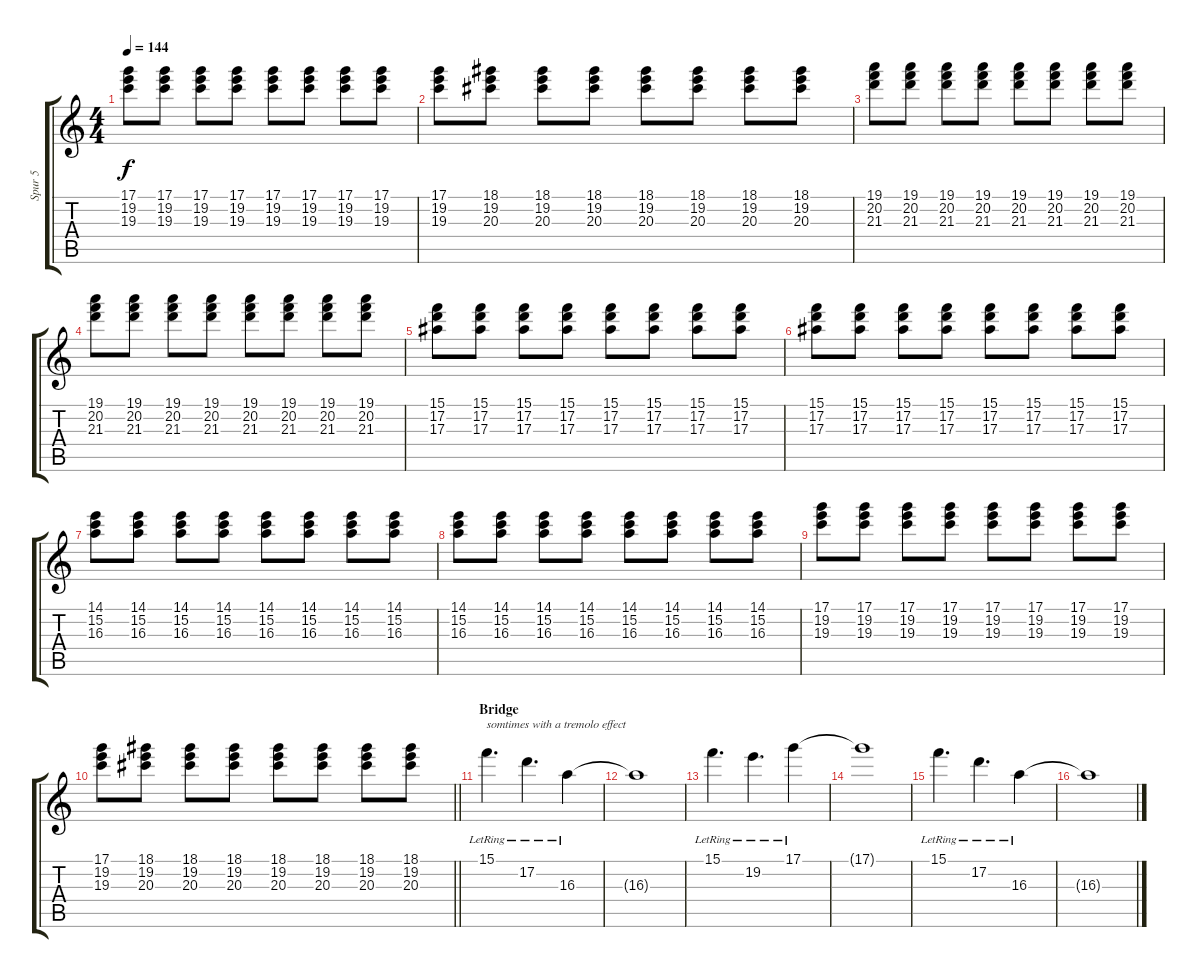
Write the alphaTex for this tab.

\track ("Spur 5" "Spur 5") {instrument distortionguitar}
\staff {score tabs}
\tuning (D4 A3 F3 C3 G2 C2) {hide}
\ts (4 4)
\tempo 144
\clef g2
\ks c
(17.1 19.2 19.3).8{dy f} (17.1 19.2 19.3).8 (17.1 19.2 19.3).8 (17.1 19.2 19.3).8 (17.1 19.2 19.3).8 (17.1 19.2 19.3).8 (17.1 19.2 19.3).8 (17.1 19.2 19.3).8 |
(17.1 19.2 19.3).8 (18.1 19.2 20.3).8 (18.1 19.2 20.3).8 (18.1 19.2 20.3).8 (18.1 19.2 20.3).8 (18.1 19.2 20.3).8 (18.1 19.2 20.3).8 (18.1 19.2 20.3).8 |
(19.1 20.2 21.3).8 (19.1 20.2 21.3).8 (19.1 20.2 21.3).8 (19.1 20.2 21.3).8 (19.1 20.2 21.3).8 (19.1 20.2 21.3).8 (19.1 20.2 21.3).8 (19.1 20.2 21.3).8 |
(19.1 20.2 21.3).8 (19.1 20.2 21.3).8 (19.1 20.2 21.3).8 (19.1 20.2 21.3).8 (19.1 20.2 21.3).8 (19.1 20.2 21.3).8 (19.1 20.2 21.3).8 (19.1 20.2 21.3).8 |
(15.1 17.2 17.3).8 (15.1 17.2 17.3).8 (15.1 17.2 17.3).8 (15.1 17.2 17.3).8 (15.1 17.2 17.3).8 (15.1 17.2 17.3).8 (15.1 17.2 17.3).8 (15.1 17.2 17.3).8 |
(15.1 17.2 17.3).8 (15.1 17.2 17.3).8 (15.1 17.2 17.3).8 (15.1 17.2 17.3).8 (15.1 17.2 17.3).8 (15.1 17.2 17.3).8 (15.1 17.2 17.3).8 (15.1 17.2 17.3).8 |
(14.1 15.2 16.3).8 (14.1 15.2 16.3).8 (14.1 15.2 16.3).8 (14.1 15.2 16.3).8 (14.1 15.2 16.3).8 (14.1 15.2 16.3).8 (14.1 15.2 16.3).8 (14.1 15.2 16.3).8 |
(14.1 15.2 16.3).8 (14.1 15.2 16.3).8 (14.1 15.2 16.3).8 (14.1 15.2 16.3).8 (14.1 15.2 16.3).8 (14.1 15.2 16.3).8 (14.1 15.2 16.3).8 (14.1 15.2 16.3).8 |
(17.1 19.2 19.3).8 (17.1 19.2 19.3).8 (17.1 19.2 19.3).8 (17.1 19.2 19.3).8 (17.1 19.2 19.3).8 (17.1 19.2 19.3).8 (17.1 19.2 19.3).8 (17.1 19.2 19.3).8 |
\barLineRight lightlight
(17.1 19.2 19.3).8 (18.1 19.2 20.3).8 (18.1 19.2 20.3).8 (18.1 19.2 20.3).8 (18.1 19.2 20.3).8 (18.1 19.2 20.3).8 (18.1 19.2 20.3).8 (18.1 19.2 20.3).8 |
\section ("" "Bridge")
15.1{lr}.4{d txt "somtimes with a tremolo effect"} 17.2{lr}.4{d} 16.3{lr}.4 |
16.3{t}.1 |
15.1{lr}.4{d} 19.2{lr}.4{d} 17.1{lr}.4 |
17.1{t}.1 |
15.1{lr}.4{d} 17.2{lr}.4{d} 16.3{lr}.4 |
16.3{t}.1
